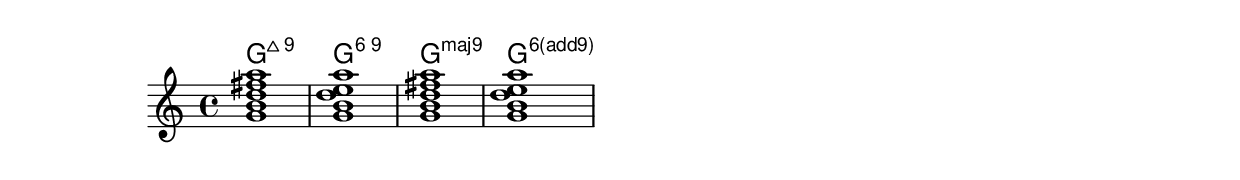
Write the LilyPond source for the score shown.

%% Do not edit this file; it is automatically
%% generated from LSR http://lsr.dsi.unimi.it
%% This file is in the public domain.
\version "2.13.29"

\header {
  lsrtags = "chords"

%% Translation of GIT committish: 0b55335aeca1de539bf1125b717e0c21bb6fa31b
  texidoces = "
Se puede usar la propiedad @code{chordNameExceptions} para
almacenar una lista de notaciones espaciales para acordes
específicos.

"
  doctitlees = "Excepciones para los nombres de acorde"

%% Translation of GIT committish: 0a868be38a775ecb1ef935b079000cebbc64de40
  texidocde = "
Die Eigenschaft @code{chordNameExceptions} kann benutzt werden, um eine
Liste an besonderen Notationen für bestimmte Akkorde zu speichern.

"
  doctitlede = "Akkordsymbolausnahmen"

  texidoc = "
The property @code{chordNameExceptions} can be used to store a list of
special notations for specific chords.

"
  doctitle = "Chord name exceptions"
} % begin verbatim

% modify maj9 and 6(add9)
% Exception music is chords with markups
chExceptionMusic = {
  <c e g b d'>1-\markup { \super "maj9" }
  <c e g a d'>1-\markup { \super "6(add9)" }
}

% Convert music to list and prepend to existing exceptions.
chExceptions = #( append
  ( sequential-music-to-chord-exceptions chExceptionMusic #t)
  ignatzekExceptions)

theMusic = \chordmode {
  g1:maj9 g1:6.9
  \set chordNameExceptions = #chExceptions
  g1:maj9 g1:6.9
}

\layout {
  ragged-right = ##t
}

<< \context ChordNames \theMusic
   \context Voice \theMusic
>>

